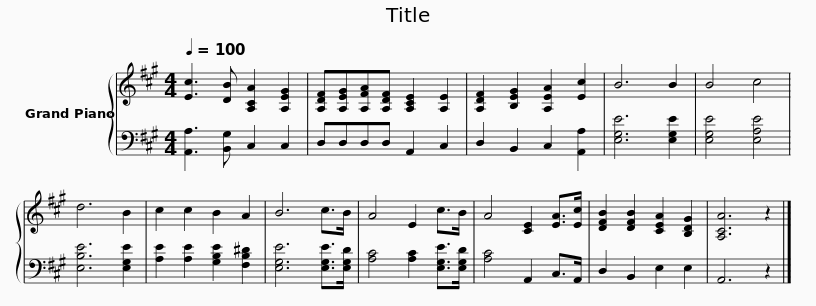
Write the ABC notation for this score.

X:1
%%score { 1 | 2 }
L:1/8
Q:1/4=100
M:4/4
I:linebreak $
K:A
V:1 treble
V:2 bass
V:1
 [Ec]3 [DB] [A,CA]2 [A,EG]2 | [A,DF][A,EG][A,FA][A,DF] [A,CE]2 [A,E]2 | [A,DF]2 [B,EG]2 [A,EA]2 [Ec]2 | B6 B2 | B4 c4 | %5
 d6 B2 | c2 c2 B2 A2 | B6 c>B |$ A4 E2 c>B | A4 [CE]2 [EA]>[Ec] | %10
 [DFB]2 [DFB]2 [CEA]2 [B,DG]2 | [A,CA]6 z2 |] %12
V:2
 [A,,A,]3 [B,,G,] C,2 C,2 | D,D,D,D, A,,2 C,2 | D,2 B,,2 C,2 [A,,A,]2 | [E,G,E]6 [E,G,E]2 | [E,G,E]4 [E,A,E]4 | %5
 [E,B,E]6 [E,G,E]2 | [A,E]2 [A,E]2 [G,B,E]2 [F,B,^D]2 | [E,G,E]6 [E,G,E]>[E,G,D] |$ [A,C]4 [A,C]2 [E,G,E]>[E,G,D] | [A,C]4 A,,2 C,>A,, | %10
 D,2 B,,2 E,2 E,2 | A,,6 z2 |] %12
